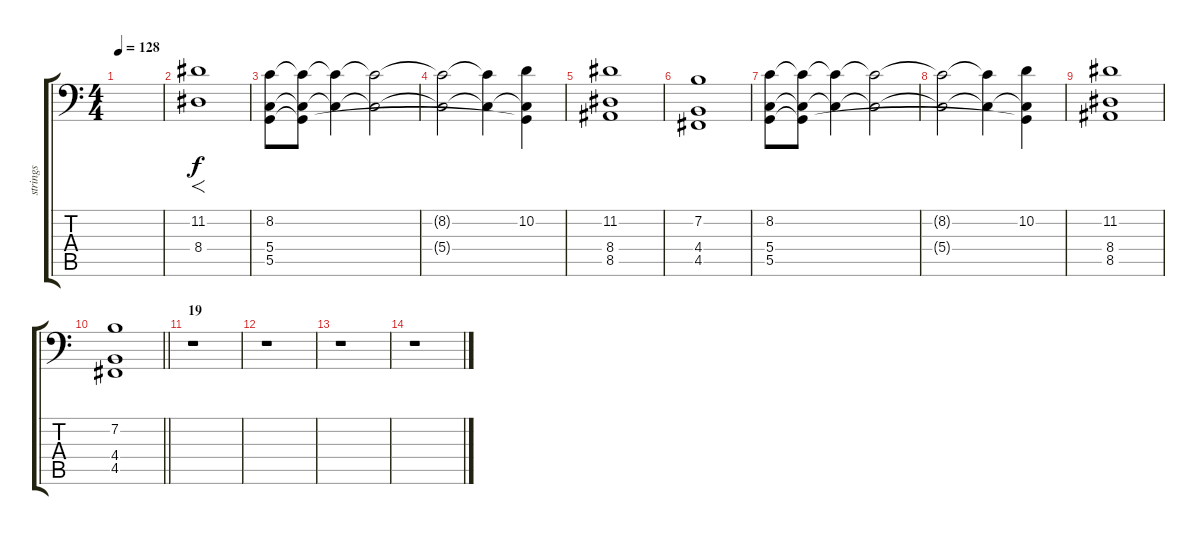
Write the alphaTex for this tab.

\track ("strings" "strings") {instrument stringensemble1}
\staff {score tabs}
\tuning (A3 E3 C3 G2 D2 G1) {hide}
\ts (4 4)
\tempo 128
\clef f4
\ks c
|
(11.2 8.4).1{f} |
(8.2 5.4 5.5).8 (8.2{t} 5.4{t} 5.5{t}).8 (8.2{t} 5.4{t}).4 (8.2{t} 5.4{t}).2 |
(8.2{t} 5.4{t}).2 (8.2{t} 5.4{t}).4 (10.2 5.4{t} 5.5{t}).4 |
(11.2 8.4 8.5).1 |
(7.2 4.4 4.5).1 |
(8.2 5.4 5.5).8 (8.2{t} 5.4{t} 5.5{t}).8 (8.2{t} 5.4{t}).4 (8.2{t} 5.4{t}).2 |
(8.2{t} 5.4{t}).2 (8.2{t} 5.4{t}).4 (10.2 5.4{t} 5.5{t}).4 |
(11.2 8.4 8.5).1 |
\barLineRight lightlight
(7.2 4.4 4.5).1 |
\section ("" "19")
r.1 |
r.1 |
r.1 |
r.1
